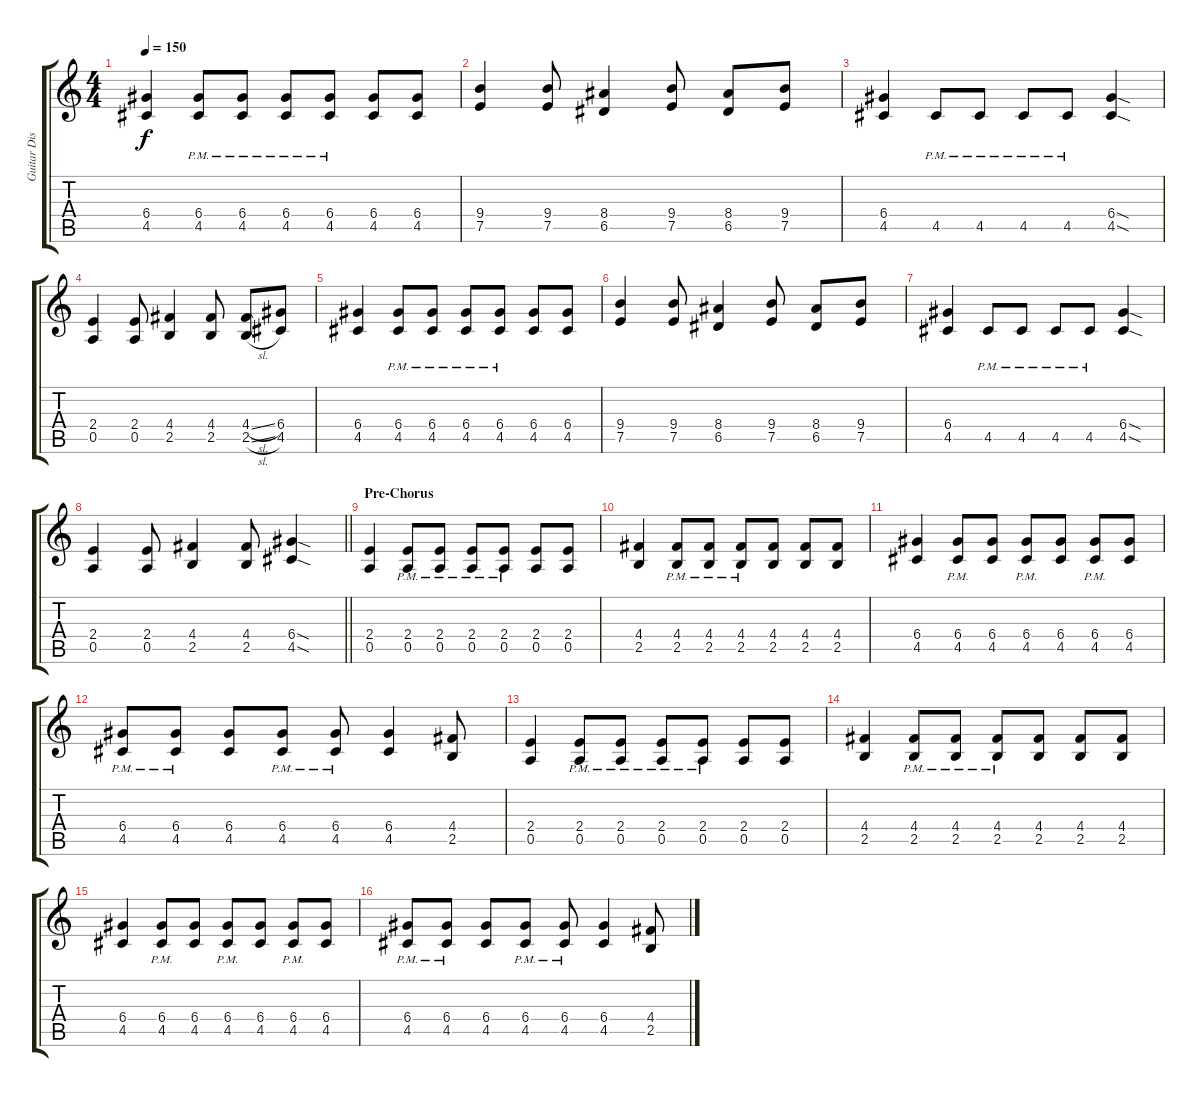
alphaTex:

\track ("Guitar Dist" "Guitar Dis") {instrument distortionguitar}
\staff {score tabs}
\tuning (E4 B3 G3 D3 A2 E2) {hide}
\ts (4 4)
\tempo 150
\clef g2
\ks c
(6.4 4.5).4{dy f} (6.4{pm} 4.5{pm}).8 (6.4{pm} 4.5{pm}).8 (6.4{pm} 4.5{pm}).8 (6.4{pm} 4.5{pm}).8 (6.4 4.5).8 (6.4 4.5).8 |
(9.4 7.5).4 (9.4 7.5).8 (8.4 6.5).4 (9.4 7.5).8 (8.4 6.5).8 (9.4 7.5).8 |
(6.4 4.5).4 4.5{pm}.8 4.5{pm}.8 4.5{pm}.8 4.5{pm}.8 (6.4{sod} 4.5{sod}).4 |
(2.4 0.5).4 (2.4 0.5).8 (4.4 2.5).4 (4.4 2.5).8 (4.4{sl} 2.5{sl}).8 (6.4 4.5).8 |
(6.4 4.5).4 (6.4{pm} 4.5{pm}).8 (6.4{pm} 4.5{pm}).8 (6.4{pm} 4.5{pm}).8 (6.4{pm} 4.5{pm}).8 (6.4 4.5).8 (6.4 4.5).8 |
(9.4 7.5).4 (9.4 7.5).8 (8.4 6.5).4 (9.4 7.5).8 (8.4 6.5).8 (9.4 7.5).8 |
(6.4 4.5).4 4.5{pm}.8 4.5{pm}.8 4.5{pm}.8 4.5{pm}.8 (6.4{sod} 4.5{sod}).4 |
\barLineRight lightlight
(2.4 0.5).4 (2.4 0.5).8 (4.4 2.5).4 (4.4 2.5).8 (6.4{sod} 4.5{sod}).4 |
\section ("" "Pre-Chorus")
(2.4 0.5).4 (2.4{pm} 0.5{pm}).8 (2.4{pm} 0.5{pm}).8 (2.4{pm} 0.5{pm}).8 (2.4{pm} 0.5{pm}).8 (2.4 0.5).8 (2.4 0.5).8 |
(4.4 2.5).4 (4.4{pm} 2.5{pm}).8 (4.4{pm} 2.5{pm}).8 (4.4{pm} 2.5{pm}).8 (4.4 2.5).8 (4.4 2.5).8 (4.4 2.5).8 |
(6.4 4.5).4 (6.4{pm} 4.5{pm}).8 (6.4 4.5).8 (6.4{pm} 4.5{pm}).8 (6.4 4.5).8 (6.4{pm} 4.5{pm}).8 (6.4 4.5).8 |
(6.4{pm} 4.5{pm}).8 (6.4{pm} 4.5{pm}).8 (6.4 4.5).8 (6.4{pm} 4.5{pm}).8 (6.4{pm} 4.5{pm}).8 (6.4 4.5).4 (4.4 2.5).8 |
(2.4 0.5).4 (2.4{pm} 0.5{pm}).8 (2.4{pm} 0.5{pm}).8 (2.4{pm} 0.5{pm}).8 (2.4{pm} 0.5{pm}).8 (2.4 0.5).8 (2.4 0.5).8 |
(4.4 2.5).4 (4.4{pm} 2.5{pm}).8 (4.4{pm} 2.5{pm}).8 (4.4{pm} 2.5{pm}).8 (4.4 2.5).8 (4.4 2.5).8 (4.4 2.5).8 |
(6.4 4.5).4 (6.4{pm} 4.5{pm}).8 (6.4 4.5).8 (6.4{pm} 4.5{pm}).8 (6.4 4.5).8 (6.4{pm} 4.5{pm}).8 (6.4 4.5).8 |
(6.4{pm} 4.5{pm}).8 (6.4{pm} 4.5{pm}).8 (6.4 4.5).8 (6.4{pm} 4.5{pm}).8 (6.4{pm} 4.5{pm}).8 (6.4 4.5).4 (4.4 2.5).8
